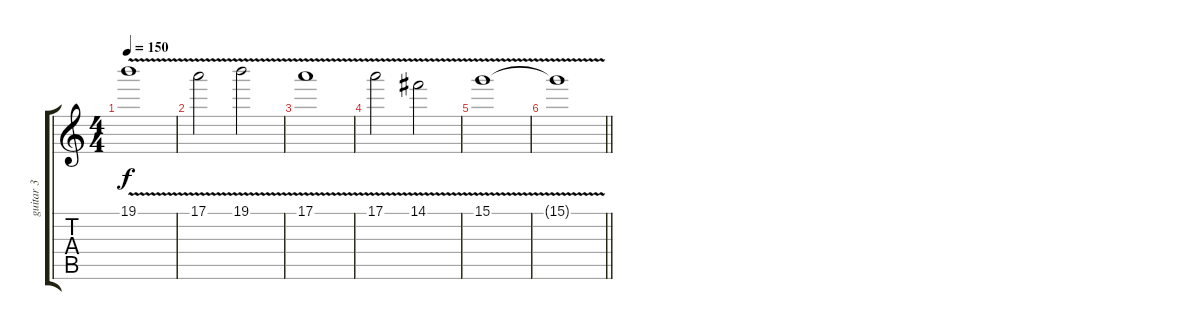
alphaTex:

\track ("guitar 3 " "guitar 3 ") {instrument distortionguitar}
\staff {score tabs}
\tuning (E4 B3 G3 D3 A2 E2) {hide}
\ts (4 4)
\tempo 150
\clef g2
\ks c
19.1{v}.1{dy f} |
17.1{v}.2 19.1{v}.2 |
17.1{v}.1 |
17.1{v}.2 14.1{v}.2 |
15.1{v}.1 |
\barLineRight lightlight
15.1{t}.1
